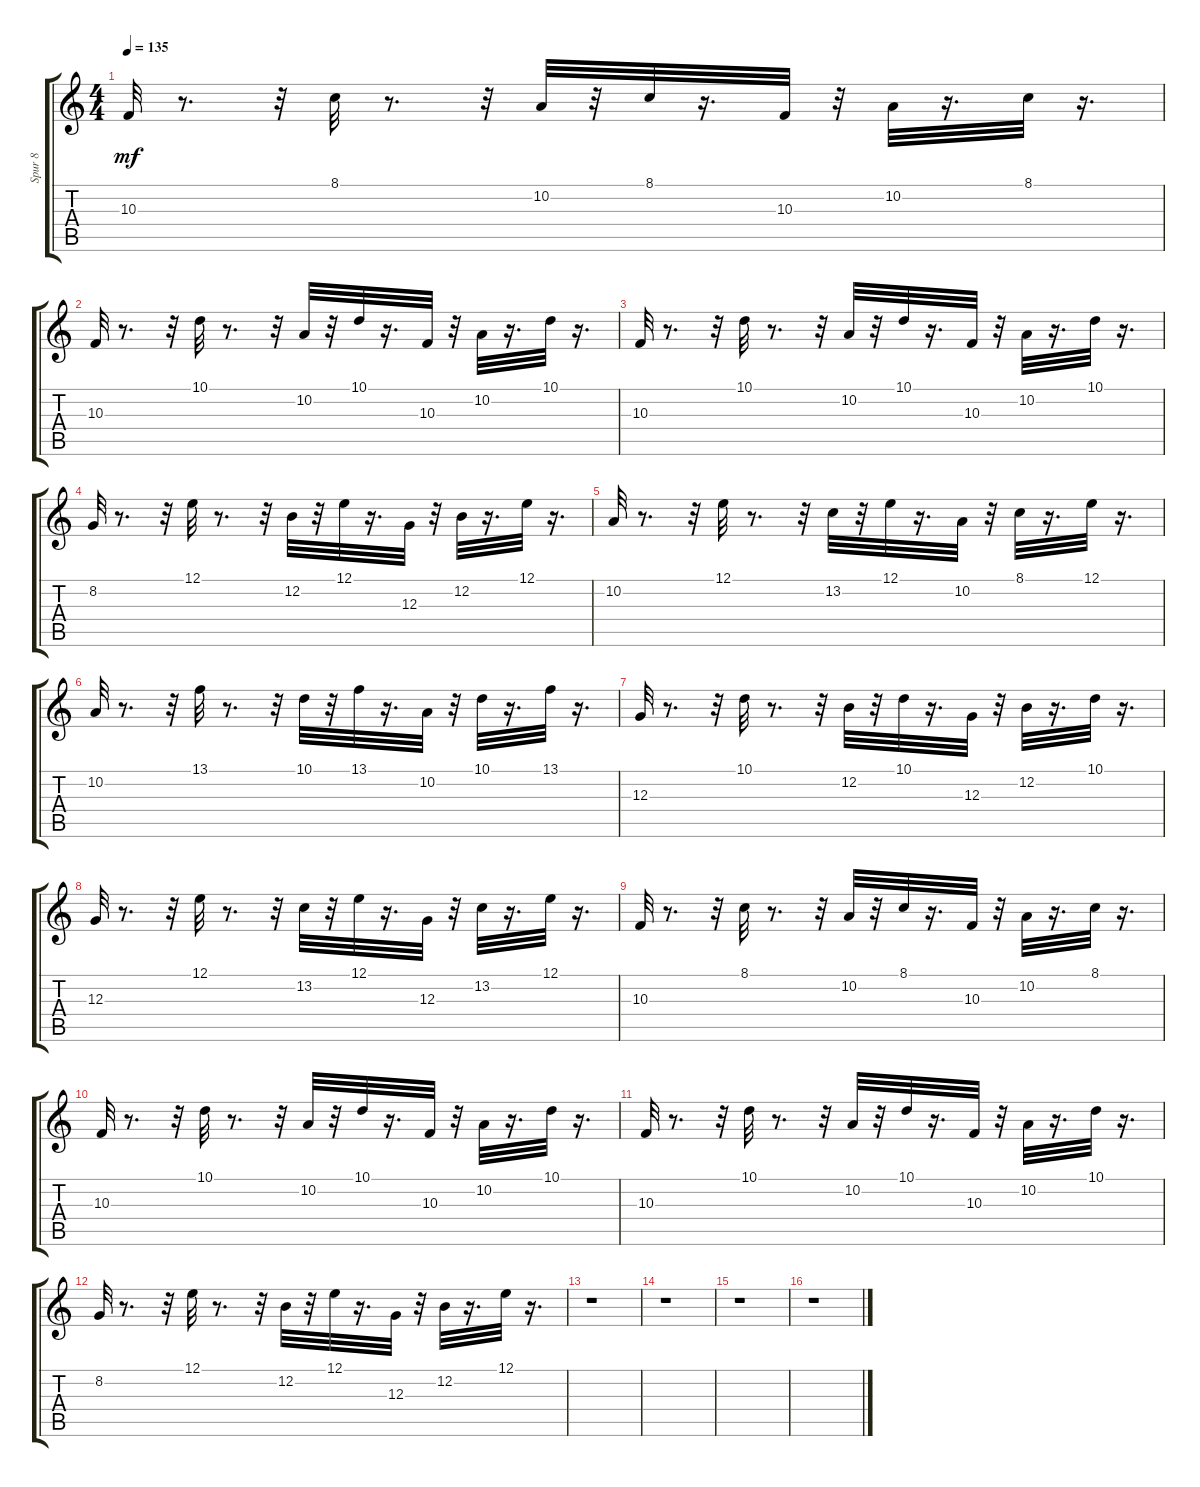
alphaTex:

\track ("Spur 8" "Spur 8") {instrument kalimba}
\staff {score tabs}
\tuning (E4 B3 G3 D3 A2 E2) {hide}
\ts (4 4)
\tempo 135
\clef g2
\ks c
10.3.32{dy mf} r.8{d} r.32 8.1.32 r.8{d} r.32 10.2.32 r.32 8.1.32 r.16{d} 10.3.32 r.32 10.2.32 r.16{d} 8.1.32 r.16{d} |
10.3.32 r.8{d} r.32 10.1.32 r.8{d} r.32 10.2.32 r.32 10.1.32 r.16{d} 10.3.32 r.32 10.2.32 r.16{d} 10.1.32 r.16{d} |
10.3.32 r.8{d} r.32 10.1.32 r.8{d} r.32 10.2.32 r.32 10.1.32 r.16{d} 10.3.32 r.32 10.2.32 r.16{d} 10.1.32 r.16{d} |
8.2.32 r.8{d} r.32 12.1.32 r.8{d} r.32 12.2.32 r.32 12.1.32 r.16{d} 12.3.32 r.32 12.2.32 r.16{d} 12.1.32 r.16{d} |
10.2.32 r.8{d} r.32 12.1.32 r.8{d} r.32 13.2.32 r.32 12.1.32 r.16{d} 10.2.32 r.32 8.1.32 r.16{d} 12.1.32 r.16{d} |
10.2.32 r.8{d} r.32 13.1.32 r.8{d} r.32 10.1.32 r.32 13.1.32 r.16{d} 10.2.32 r.32 10.1.32 r.16{d} 13.1.32 r.16{d} |
12.3.32 r.8{d} r.32 10.1.32 r.8{d} r.32 12.2.32 r.32 10.1.32 r.16{d} 12.3.32 r.32 12.2.32 r.16{d} 10.1.32 r.16{d} |
12.3.32 r.8{d} r.32 12.1.32 r.8{d} r.32 13.2.32 r.32 12.1.32 r.16{d} 12.3.32 r.32 13.2.32 r.16{d} 12.1.32 r.16{d} |
10.3.32 r.8{d} r.32 8.1.32 r.8{d} r.32 10.2.32 r.32 8.1.32 r.16{d} 10.3.32 r.32 10.2.32 r.16{d} 8.1.32 r.16{d} |
10.3.32 r.8{d} r.32 10.1.32 r.8{d} r.32 10.2.32 r.32 10.1.32 r.16{d} 10.3.32 r.32 10.2.32 r.16{d} 10.1.32 r.16{d} |
10.3.32 r.8{d} r.32 10.1.32 r.8{d} r.32 10.2.32 r.32 10.1.32 r.16{d} 10.3.32 r.32 10.2.32 r.16{d} 10.1.32 r.16{d} |
8.2.32 r.8{d} r.32 12.1.32 r.8{d} r.32 12.2.32 r.32 12.1.32 r.16{d} 12.3.32 r.32 12.2.32 r.16{d} 12.1.32 r.16{d} |
r.1 |
r.1 |
r.1 |
r.1
